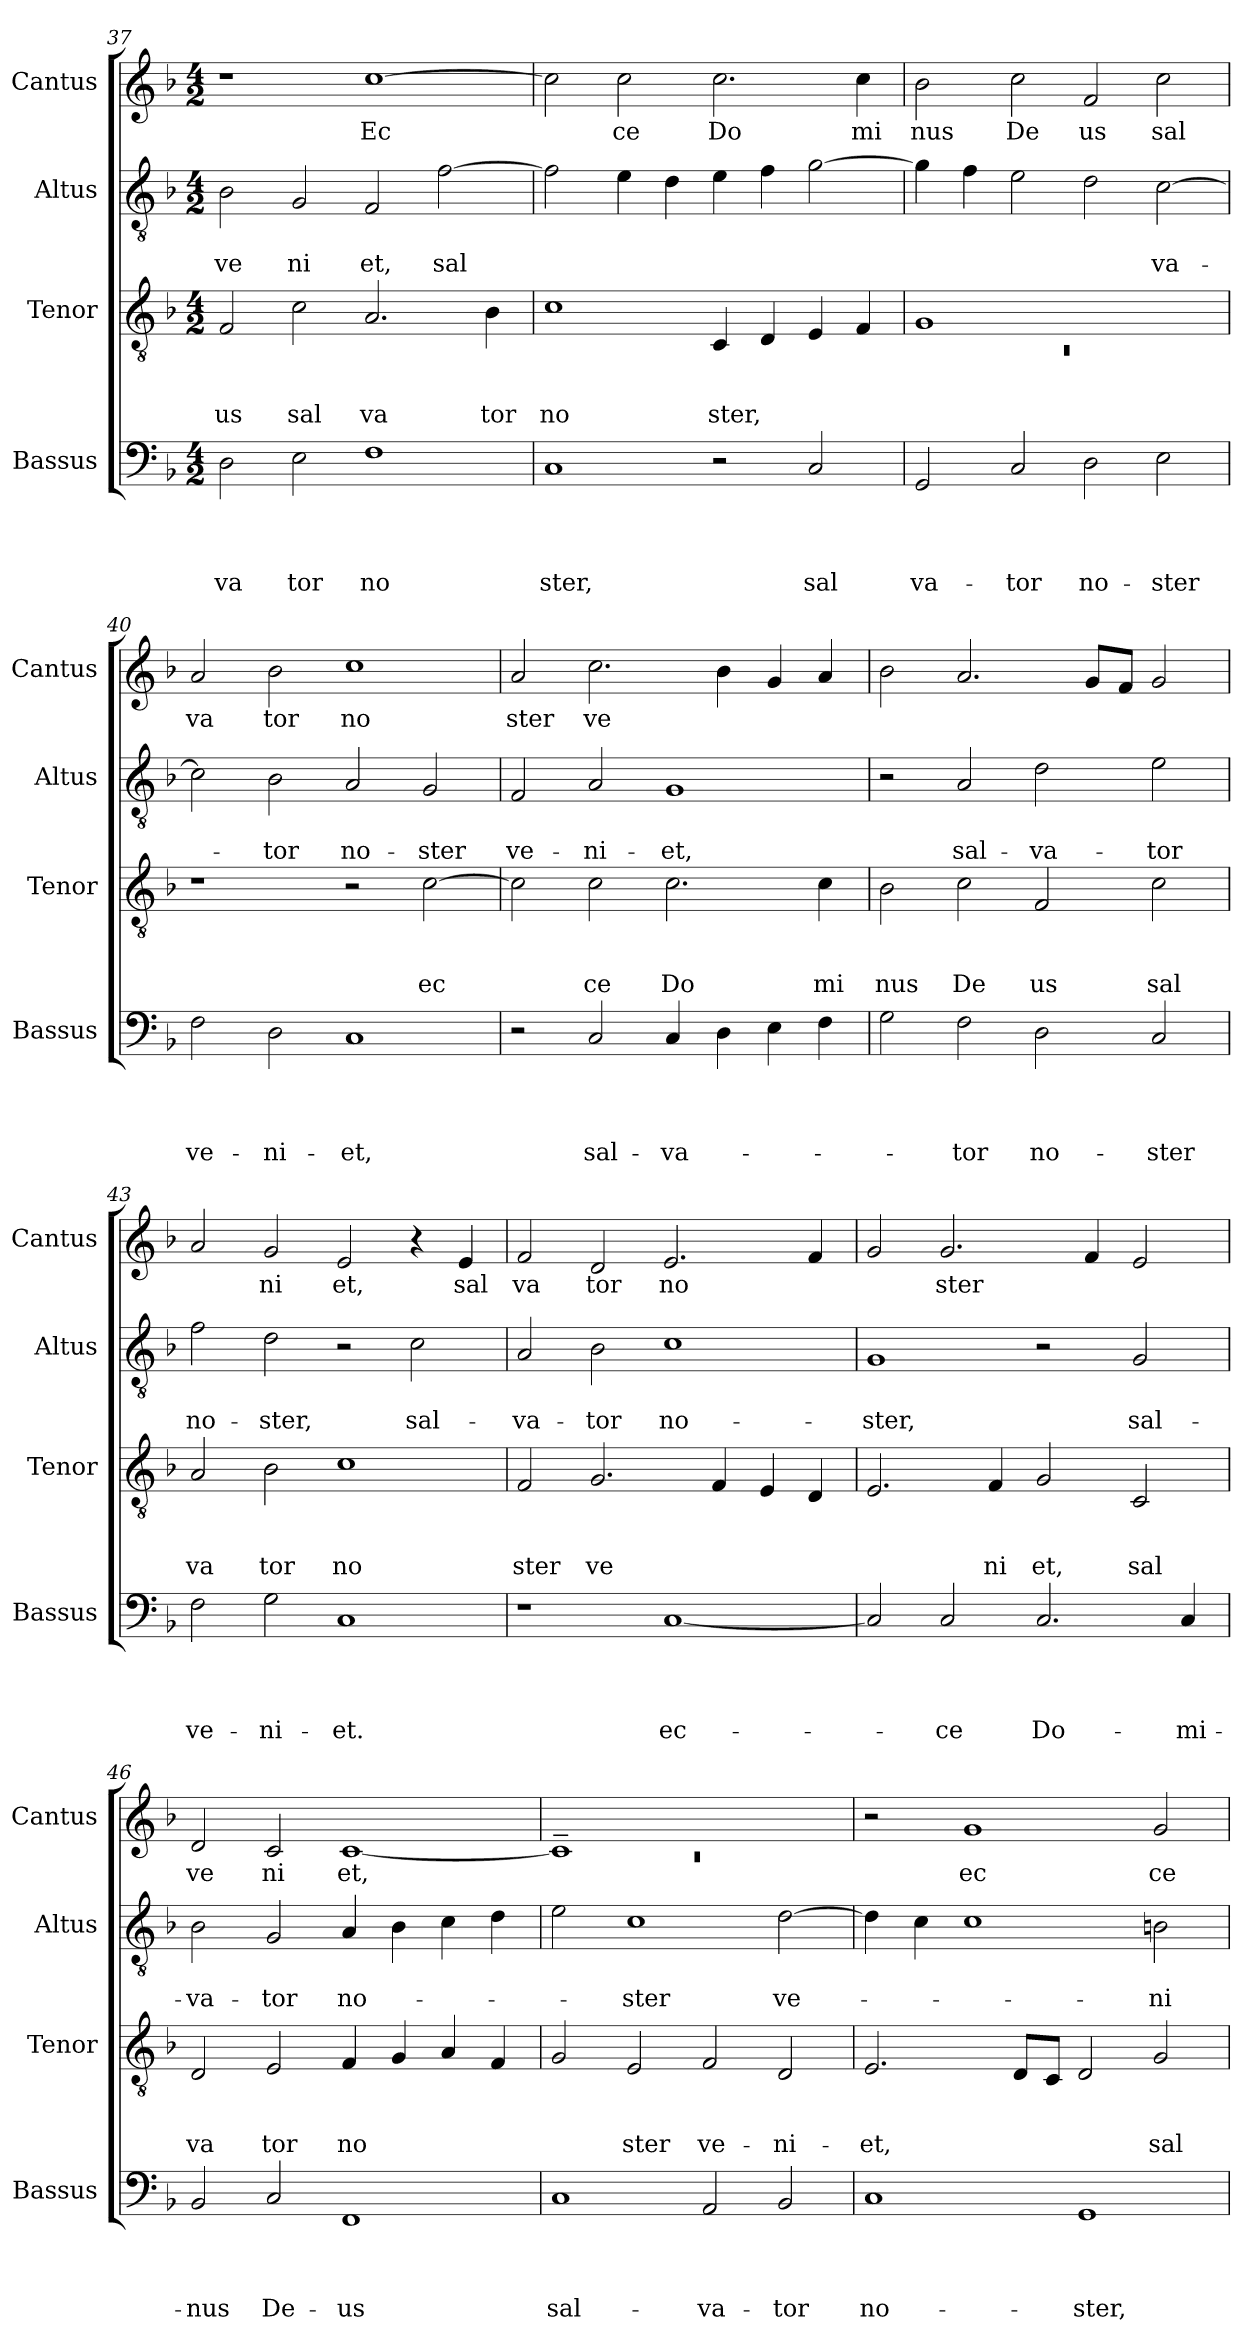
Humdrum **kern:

**kern	**text	**text	**text	**text	**kern	**text	**text	**text	**kern	**text	**text	**kern	**text
*part4	*part4	*part4	*part4	*part4	*part3	*part3	*part3	*part3	*part2	*part2	*part2	*part1	*part1
*staff4	*staff4	*staff4	*staff4	*staff4	*staff3	*staff3	*staff3	*staff3	*staff2	*staff2	*staff2	*staff1	*staff1
*I"Bassus	*	*	*	*	*I"Tenor	*	*	*	*I"Altus	*	*	*I"Cantus	*
*I'Bassus	*	*	*	*	*I'Tenor	*	*	*	*I'Altus	*	*	*I'Cantus	*
*clefF4	*	*	*	*	*clefGv2	*	*	*	*clefGv2	*	*	*clefG2	*
*k[b-]	*	*	*	*	*k[b-]	*	*	*	*k[b-]	*	*	*k[b-]	*
*F:	*	*	*	*	*F:	*	*	*	*F:	*	*	*F:	*
*M4/2	*	*	*	*	*M4/2	*	*	*	*M4/2	*	*	*M4/2	*
=37	=37	=37	=37	=37	=37	=37	=37	=37	=37	=37	=37	=37	=37
!	!	!	!	!LO:LY:b	!	!	!	!LO:LY:b	!	!	!LO:LY:b	!	!
2D\	.	.	.	va	2F/	.	.	us	2B-\	.	ve	1r	.
!	!	!	!	!LO:LY:b	!	!	!	!LO:LY:b	!	!	!LO:LY:b	!	!
2E\	.	.	.	tor	2c\	.	.	sal	2G/	.	ni	.	.
!	!	!	!	!LO:LY:b	!	!	!	!LO:LY:b	!	!	!LO:LY:b	!	!LO:LY:b
1F	.	.	.	no	2.A/	.	.	va	2F/	.	et,	[>1cc	Ec
!	!	!	!	!	!	!	!	!	!	!	!LO:LY:b	!	!
.	.	.	.	.	.	.	.	.	[>2f\	.	sal	.	.
!	!	!	!	!	!	!	!	!LO:LY:b	!	!	!	!	!
.	.	.	.	.	4B-\	.	.	tor	.	.	.	.	.
=38	=38	=38	=38	=38	=38	=38	=38	=38	=38	=38	=38	=38	=38
!	!	!	!	!LO:LY:b	!	!	!	!LO:LY:b	!	!	!	!	!
1C	.	.	.	ster,	1c	.	.	no	2f\]	.	.	2cc\]	.
!	!	!	!	!	!	!	!	!	!	!	!	!	!LO:LY:b
.	.	.	.	.	.	.	.	.	4e\	.	.	2cc\	ce
.	.	.	.	.	.	.	.	.	4d\	.	.	.	.
!	!	!	!	!	!	!	!	!LO:LY:b	!	!	!	!	!LO:LY:b
2r	.	.	.	.	4C/	.	.	ster,	4e\	.	.	2.cc\	Do
.	.	.	.	.	4D/	.	.	.	4f\	.	.	.	.
!	!	!	!	!LO:LY:b	!	!	!	!	!	!	!	!	!
2C/	.	.	.	sal	4E/	.	.	.	[<2g\	.	.	.	.
!	!	!	!	!	!	!	!	!	!	!	!	!	!LO:LY:b
.	.	.	.	.	4F/	.	.	.	.	.	.	4cc\	mi
!!LO:LB:g=z
=39	=39	=39	=39	=39	=39	=39	=39	=39	=39	=39	=39	=39	=39
*	*	*	*	*	*^	*	*	*	*	*	*	*	*
!	!	!	!	!LO:LY:b	!	!LO:N:vis=1	!	!	!	!	!	!	!	!LO:LY:b
2GG/	.	.	.	va-	1G	0rC	.	.	.	4g\]	.	.	2b-\	nus
.	.	.	.	.	.	.	.	.	.	4f\	.	.	.	.
!	!	!	!	!LO:LY:b	!	!	!	!	!	!	!	!	!	!LO:LY:b
2C/	.	.	.	-tor	.	.	.	.	.	2e\	.	.	2cc\	De
!	!	!	!	!LO:LY:b	!	!	!	!	!	!	!	!	!	!LO:LY:b
2D\	.	.	.	no-	1ryy	.	.	.	.	2d\	.	.	2f/	us
!	!	!	!	!LO:LY:b	!	!	!	!	!	!	!	!LO:LY:b	!	!LO:LY:b
2E\	.	.	.	-ster	.	.	.	.	.	[>2c\	.	va-	2cc\	sal
*	*	*	*	*	*v	*v	*	*	*	*	*	*	*	*
=40	=40	=40	=40	=40	=40	=40	=40	=40	=40	=40	=40	=40	=40
!	!	!	!	!LO:LY:b	!	!	!	!	!	!	!	!	!LO:LY:b
2F\	.	.	.	ve-	1r	.	.	.	2c\]	.	.	2a/	va
!	!	!	!	!LO:LY:b	!	!	!	!	!	!	!LO:LY:b	!	!LO:LY:b
2D\	.	.	.	-ni-	.	.	.	.	2B-\	.	-tor	2b-\	tor
!	!	!	!	!LO:LY:b	!	!	!	!	!	!	!LO:LY:b	!	!LO:LY:b
1C	.	.	.	-et,	2r	.	.	.	2A/	.	no-	1cc	no
!	!	!	!	!	!	!	!	!LO:LY:b	!	!	!LO:LY:b	!	!
.	.	.	.	.	[>2c\	.	.	ec	2G/	.	-ster	.	.
=41	=41	=41	=41	=41	=41	=41	=41	=41	=41	=41	=41	=41	=41
!	!	!	!	!	!	!	!	!	!	!	!LO:LY:b	!	!LO:LY:b
2r	.	.	.	.	2c\]	.	.	.	2F/	.	ve-	2a/	ster
!	!	!	!	!LO:LY:b	!	!	!	!LO:LY:b	!	!	!LO:LY:b	!	!LO:LY:b
2C/	.	.	.	sal-	2c\	.	.	ce	2A/	.	-ni-	2.cc\	ve
!	!	!	!	!LO:LY:b	!	!	!	!LO:LY:b	!	!	!LO:LY:b	!	!
4C/	.	.	.	-va-	2.c\	.	.	Do	1G	.	-et,	.	.
4D\	.	.	.	.	.	.	.	.	.	.	.	4b-\	.
4E\	.	.	.	.	.	.	.	.	.	.	.	4g/	.
!	!	!	!	!	!	!	!	!LO:LY:b	!	!	!	!	!
4F\	.	.	.	.	4c\	.	.	mi	.	.	.	4a/	.
=42	=42	=42	=42	=42	=42	=42	=42	=42	=42	=42	=42	=42	=42
!	!	!	!	!	!	!	!	!LO:LY:b	!	!	!	!	!
2G\	.	.	.	.	2B-\	.	.	nus	2r	.	.	2b-\	.
!	!	!	!	!LO:LY:b	!	!	!	!LO:LY:b	!	!	!LO:LY:b	!	!
2F\	.	.	.	-tor	2c\	.	.	De	2A/	.	sal-	2.a/	.
!	!	!	!	!LO:LY:b	!	!	!	!LO:LY:b	!	!	!LO:LY:b	!	!
2D\	.	.	.	no-	2F/	.	.	us	2d\	.	-va-	.	.
.	.	.	.	.	.	.	.	.	.	.	.	8g/L	.
.	.	.	.	.	.	.	.	.	.	.	.	8f/J	.
!	!	!	!	!LO:LY:b	!	!	!	!LO:LY:b	!	!	!LO:LY:b	!	!
2C/	.	.	.	-ster	2c\	.	.	sal	2e\	.	-tor	2g/	.
=43	=43	=43	=43	=43	=43	=43	=43	=43	=43	=43	=43	=43	=43
!	!	!	!	!LO:LY:b	!	!	!	!LO:LY:b	!	!	!LO:LY:b	!	!
2F\	.	.	.	ve-	2A/	.	.	va	2f\	.	no-	2a/	.
!	!	!	!	!LO:LY:b	!	!	!	!LO:LY:b	!	!	!LO:LY:b	!	!LO:LY:b
2G\	.	.	.	-ni-	2B-\	.	.	tor	2d\	.	-ster,	2g/	ni
!	!	!	!	!LO:LY:b	!	!	!	!LO:LY:b	!	!	!	!	!LO:LY:b
1C	.	.	.	-et.	1c	.	.	no	2r	.	.	2e/	et,
!	!	!	!	!	!	!	!	!	!	!	!LO:LY:b	!	!
.	.	.	.	.	.	.	.	.	2c\	.	sal-	4r	.
!	!	!	!	!	!	!	!	!	!	!	!	!	!LO:LY:b
.	.	.	.	.	.	.	.	.	.	.	.	4e/	sal
=44	=44	=44	=44	=44	=44	=44	=44	=44	=44	=44	=44	=44	=44
!	!	!	!	!	!	!	!	!LO:LY:b	!	!	!LO:LY:b	!	!LO:LY:b
1r	.	.	.	.	2F/	.	.	ster	2A/	.	-va-	2f/	va
!	!	!	!	!	!	!	!	!LO:LY:b	!	!	!LO:LY:b	!	!LO:LY:b
.	.	.	.	.	2.G/	.	.	ve	2B-\	.	-tor	2d/	tor
!	!	!	!	!LO:LY:b	!	!	!	!	!	!	!LO:LY:b	!	!LO:LY:b
[<1C	.	.	.	ec-	.	.	.	.	1c	.	no-	2.e/	no
.	.	.	.	.	4F/	.	.	.	.	.	.	.	.
.	.	.	.	.	4E/	.	.	.	.	.	.	.	.
.	.	.	.	.	4D/	.	.	.	.	.	.	4f/	.
=45	=45	=45	=45	=45	=45	=45	=45	=45	=45	=45	=45	=45	=45
!	!	!	!	!	!	!	!	!	!	!	!LO:LY:b	!	!
2C/]	.	.	.	.	2.E/	.	.	.	1G	.	-ster,	2g/	.
!	!	!	!	!LO:LY:b	!	!	!	!	!	!	!	!	!LO:LY:b
2C/	.	.	.	-ce	.	.	.	.	.	.	.	2.g/	ster
!	!	!	!	!	!	!	!	!LO:LY:b	!	!	!	!	!
.	.	.	.	.	4F/	.	.	ni	.	.	.	.	.
!	!	!	!	!LO:LY:b	!	!	!	!LO:LY:b	!	!	!	!	!
2.C/	.	.	.	Do-	2G/	.	.	et,	2r	.	.	.	.
.	.	.	.	.	.	.	.	.	.	.	.	4f/	.
!	!	!	!	!	!	!	!	!LO:LY:b	!	!	!LO:LY:b	!	!
.	.	.	.	.	2C/	.	.	sal	2G/	.	sal-	2e/	.
!	!	!	!	!LO:LY:b	!	!	!	!	!	!	!	!	!
4C/	.	.	.	-mi-	.	.	.	.	.	.	.	.	.
=46	=46	=46	=46	=46	=46	=46	=46	=46	=46	=46	=46	=46	=46
!	!	!	!	!LO:LY:b	!	!	!	!LO:LY:b	!	!	!LO:LY:b	!	!LO:LY:b
2BB-/	.	.	.	-nus	2D/	.	.	va	2B-\	.	-va-	2d/	ve
!	!	!	!	!LO:LY:b	!	!	!	!LO:LY:b	!	!	!LO:LY:b	!	!LO:LY:b
2C/	.	.	.	De-	2E/	.	.	tor	2G/	.	-tor	2c/	ni
!	!	!	!	!LO:LY:b	!	!	!	!LO:LY:b	!	!	!LO:LY:b	!	!LO:LY:b
1FF	.	.	.	-us	4F/	.	.	no	4A/	.	no-	[<1c	et,
.	.	.	.	.	4G/	.	.	.	4B-\	.	.	.	.
.	.	.	.	.	4A/	.	.	.	4c\	.	.	.	.
.	.	.	.	.	4F/	.	.	.	4d\	.	.	.	.
!!LO:LB:g=z
=47	=47	=47	=47	=47	=47	=47	=47	=47	=47	=47	=47	=47	=47
*	*	*	*	*	*	*	*	*	*	*	*	*^	*
!	!	!	!	!LO:LY:b	!	!	!	!	!	!	!	!	!LO:N:vis=1	!
1C	.	.	.	sal-	2G/	.	.	.	2e\	.	.	1c~>]	0rc	.
!	!	!	!	!	!	!	!	!LO:LY:b	!	!	!LO:LY:b	!	!	!
.	.	.	.	.	2E/	.	.	ster	1c	.	-ster	.	.	.
!	!	!	!	!LO:LY:b	!	!	!	!LO:LY:b	!	!	!	!	!	!
2AA/	.	.	.	-va-	2F/	.	.	ve-	.	.	.	1ryy	.	.
!	!	!	!	!LO:LY:b	!	!	!	!LO:LY:b	!	!	!LO:LY:b	!	!	!
2BB-/	.	.	.	-tor	2D/	.	.	-ni-	[>2d\	.	ve-	.	.	.
*	*	*	*	*	*	*	*	*	*	*	*	*v	*v	*
=48	=48	=48	=48	=48	=48	=48	=48	=48	=48	=48	=48	=48	=48
!	!	!	!	!LO:LY:b	!	!	!	!LO:LY:b	!	!	!	!	!
1C	.	.	.	no-	2.E/	.	.	-et,	4d\]	.	.	2r	.
.	.	.	.	.	.	.	.	.	4c\	.	.	.	.
!	!	!	!	!	!	!	!	!	!	!	!	!	!LO:LY:b
.	.	.	.	.	.	.	.	.	1c	.	.	1g	ec
.	.	.	.	.	8D/L	.	.	.	.	.	.	.	.
.	.	.	.	.	8C/J	.	.	.	.	.	.	.	.
!	!	!	!	!LO:LY:b	!	!	!	!	!	!	!	!	!
1GG	.	.	.	-ster,	2D/	.	.	.	.	.	.	.	.
!	!	!	!	!	!	!	!	!LO:LY:b	!	!	!LO:LY:b	!	!LO:LY:b
.	.	.	.	.	2G/	.	.	sal-	2B\	.	-ni-	2g/	ce
=	=	=	=	=	=	=	=	=	=	=	=	=	=
*-	*-	*-	*-	*-	*-	*-	*-	*-	*-	*-	*-	*-	*-
